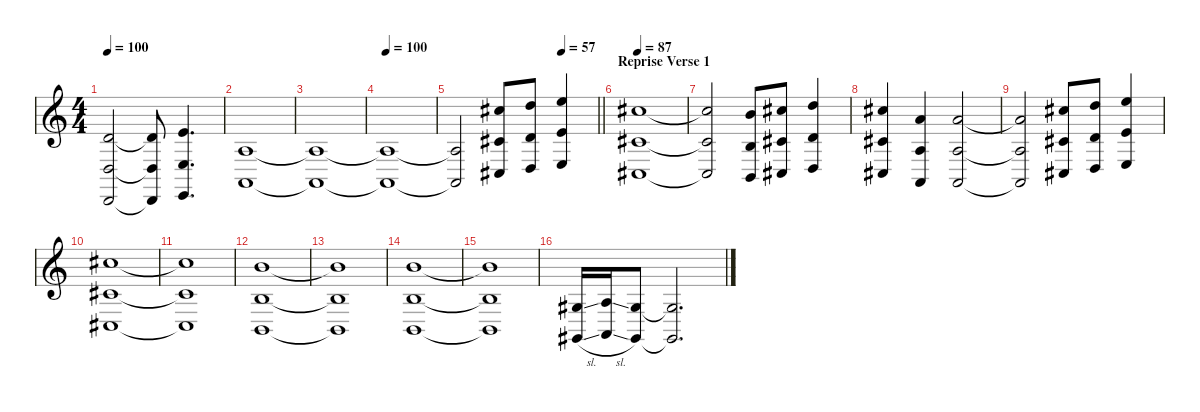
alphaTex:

\defaultSystemsLayout 4
\hideDynamics
\bracketExtendMode nobrackets
\singleTrackTrackNamePolicy hidden
\multiTrackTrackNamePolicy hidden
\firstSystemTrackNameMode fullname
\otherSystemsTrackNameOrientation horizontal
\track ("Amb/vox" "vln.") {instrument stringensemble1}
\staff {score}
\tuning (Db4 A3 E3 A2 E2 A1)
\ts (4 4)
\tempo 100
\clef g2
\ks c
(5.2{t} 5.4{t} 5.6{t}).2{dy f beam Up} (5.2{t} 5.4{t} 5.6{t}).8{beam Up} (7.2 7.4 7.6).4{d beam Up} |
(5.3 5.5).1{beam Up} |
(5.3{t} 5.5{t}).1{beam Up} |
\tempo 100
(5.3{t} 5.5{t}).1{beam Up} |
\tempo (57 0.75)
\barLineRight lightlight
(5.3{t} 5.5{t}).2{beam Up} (12.1{acc #} 4.2{acc #} 4.4{acc #}).8{beam Up} (13.1 5.2 5.4).8{beam Up} (15.1 7.2 7.4).4{beam Up} |
\section ("" "Reprise Verse 1")
\tempo 87
(12.1{acc #} 4.2{acc #} 4.4{acc #}).1{beam Up} |
(12.1{t acc #} 4.2{t acc #} 4.4{t acc #}).2{beam Up} (10.1 2.2 2.4).8{beam Up} (12.1{acc #} 4.2{acc #} 4.4{acc #}).8{beam Up} (13.1 5.2 5.4).4{beam Up} |
(12.1{acc #} 4.2{acc #} 4.4{acc #}).4{beam Up} (8.1 0.2 0.4).4{beam Up} (8.1 0.2 0.4).2{beam Up} |
(8.1{t} 0.2{t} 0.4{t}).2{beam Up} (12.1{acc #} 4.2{acc #} 4.4{acc #}).8{beam Up} (13.1 5.2 5.4).8{beam Up} (15.1 7.2 7.4).4{beam Up} |
(12.1{acc #} 4.2{acc #} 4.4{acc #}).1{beam Up} |
(12.1{t acc #} 4.2{t acc #} 4.4{t acc #}).1{beam Up} |
(10.1 2.2 2.4).1{beam Up} |
(10.1{t} 2.2{t} 2.4{t}).1{beam Up} |
(10.1 2.2 2.4).1{beam Up} |
(10.1{t} 2.2{t} 2.4{t}).1{beam Up} |
(4.3{sl acc #} 4.5{sl acc #}).16{beam Up} (5.3{sl} 5.5{sl}).16{beam Up} (4.3{acc #} 4.5{acc #}).8{beam Up} (4.3{t acc #} 4.5{t acc #}).2{d beam Up}
